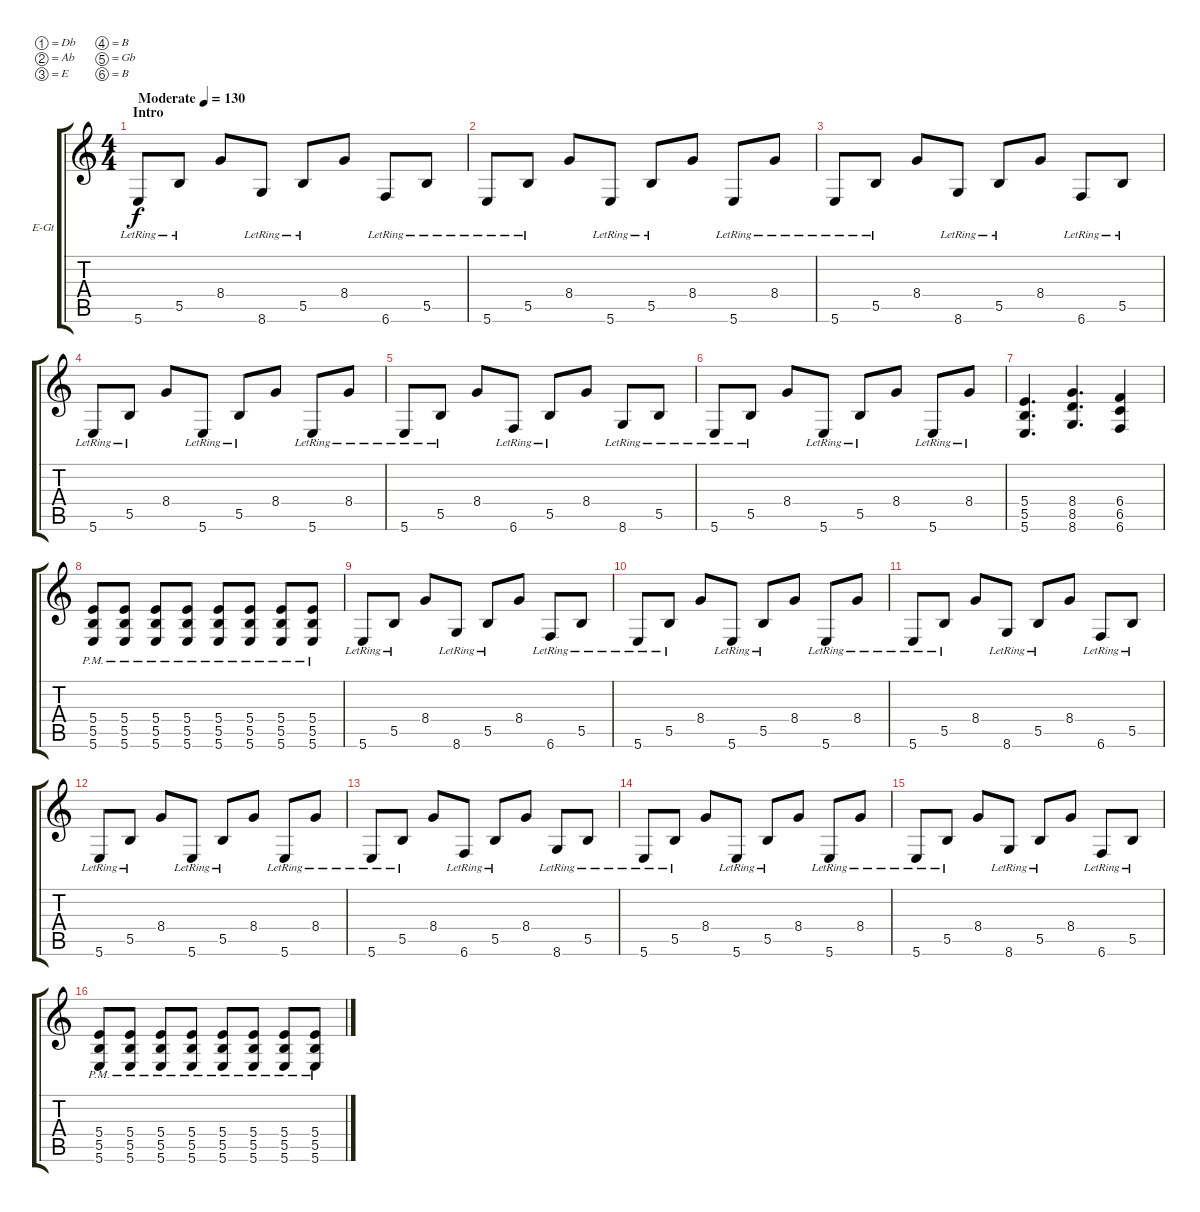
\bracketExtendMode groupsimilarinstruments
\firstSystemTrackNameOrientation horizontal
\otherSystemsTrackNameOrientation horizontal
\track ("Mick Thomson" "E-Gt") {instrument overdrivenguitar}
\staff {score tabs}
\tuning (Db4 Ab3 E3 B2 Gb2 B1)
\ts (4 4)
\beaming (8 2 2 2 2)
\section ("" "Intro")
\tempo (130 "Moderate")
\clef g2
\ks c
5.6{lr}.8{dy f instrument overdrivenguitar} 5.5{lr}.8 8.4.8 8.6{lr}.8 5.5{lr}.8 8.4.8 6.6{lr}.8 5.5{lr}.8 |
5.6{lr}.8 5.5{lr}.8 8.4.8 5.6{lr}.8 5.5{lr}.8 8.4.8 5.6{lr}.8 8.4{lr}.8 |
5.6{lr}.8 5.5{lr}.8 8.4.8 8.6{lr}.8 5.5{lr}.8 8.4.8 6.6{lr}.8 5.5{lr}.8 |
5.6{lr}.8 5.5{lr}.8 8.4.8 5.6{lr}.8 5.5{lr}.8 8.4.8 5.6{lr}.8 8.4{lr}.8 |
5.6{lr}.8 5.5{lr}.8 8.4.8 6.6{lr}.8 5.5{lr}.8 8.4.8 8.6{lr}.8 5.5{lr}.8 |
5.6{lr}.8 5.5{lr}.8 8.4.8 5.6{lr}.8 5.5{lr}.8 8.4.8 5.6{lr}.8 8.4{lr}.8 |
(5.4 5.5 5.6).4{d} (8.4 8.5 8.6).4{d} (6.4 6.5 6.6).4 |
(5.4{pm} 5.5{pm} 5.6{pm}).8 (5.4{pm} 5.5{pm} 5.6{pm}).8 (5.4{pm} 5.5{pm} 5.6{pm}).8 (5.4{pm} 5.5{pm} 5.6{pm}).8 (5.4{pm} 5.5{pm} 5.6{pm}).8 (5.4{pm} 5.5{pm} 5.6{pm}).8 (5.4{pm} 5.5{pm} 5.6{pm}).8 (5.4{pm} 5.5{pm} 5.6{pm}).8 |
5.6{lr}.8 5.5{lr}.8 8.4.8 8.6{lr}.8 5.5{lr}.8 8.4.8 6.6{lr}.8 5.5{lr}.8 |
5.6{lr}.8 5.5{lr}.8 8.4.8 5.6{lr}.8 5.5{lr}.8 8.4.8 5.6{lr}.8 8.4{lr}.8 |
5.6{lr}.8 5.5{lr}.8 8.4.8 8.6{lr}.8 5.5{lr}.8 8.4.8 6.6{lr}.8 5.5{lr}.8 |
5.6{lr}.8 5.5{lr}.8 8.4.8 5.6{lr}.8 5.5{lr}.8 8.4.8 5.6{lr}.8 8.4{lr}.8 |
5.6{lr}.8 5.5{lr}.8 8.4.8 6.6{lr}.8 5.5{lr}.8 8.4.8 8.6{lr}.8 5.5{lr}.8 |
5.6{lr}.8 5.5{lr}.8 8.4.8 5.6{lr}.8 5.5{lr}.8 8.4.8 5.6{lr}.8 8.4{lr}.8 |
5.6{lr}.8 5.5{lr}.8 8.4.8 8.6{lr}.8 5.5{lr}.8 8.4.8 6.6{lr}.8 5.5{lr}.8 |
(5.4{pm} 5.5{pm} 5.6{pm}).8 (5.4{pm} 5.5{pm} 5.6{pm}).8 (5.4{pm} 5.5{pm} 5.6{pm}).8 (5.4{pm} 5.5{pm} 5.6{pm}).8 (5.4{pm} 5.5{pm} 5.6{pm}).8 (5.4{pm} 5.5{pm} 5.6{pm}).8 (5.4{pm} 5.5{pm} 5.6{pm}).8 (5.4{pm} 5.5{pm} 5.6{pm}).8
